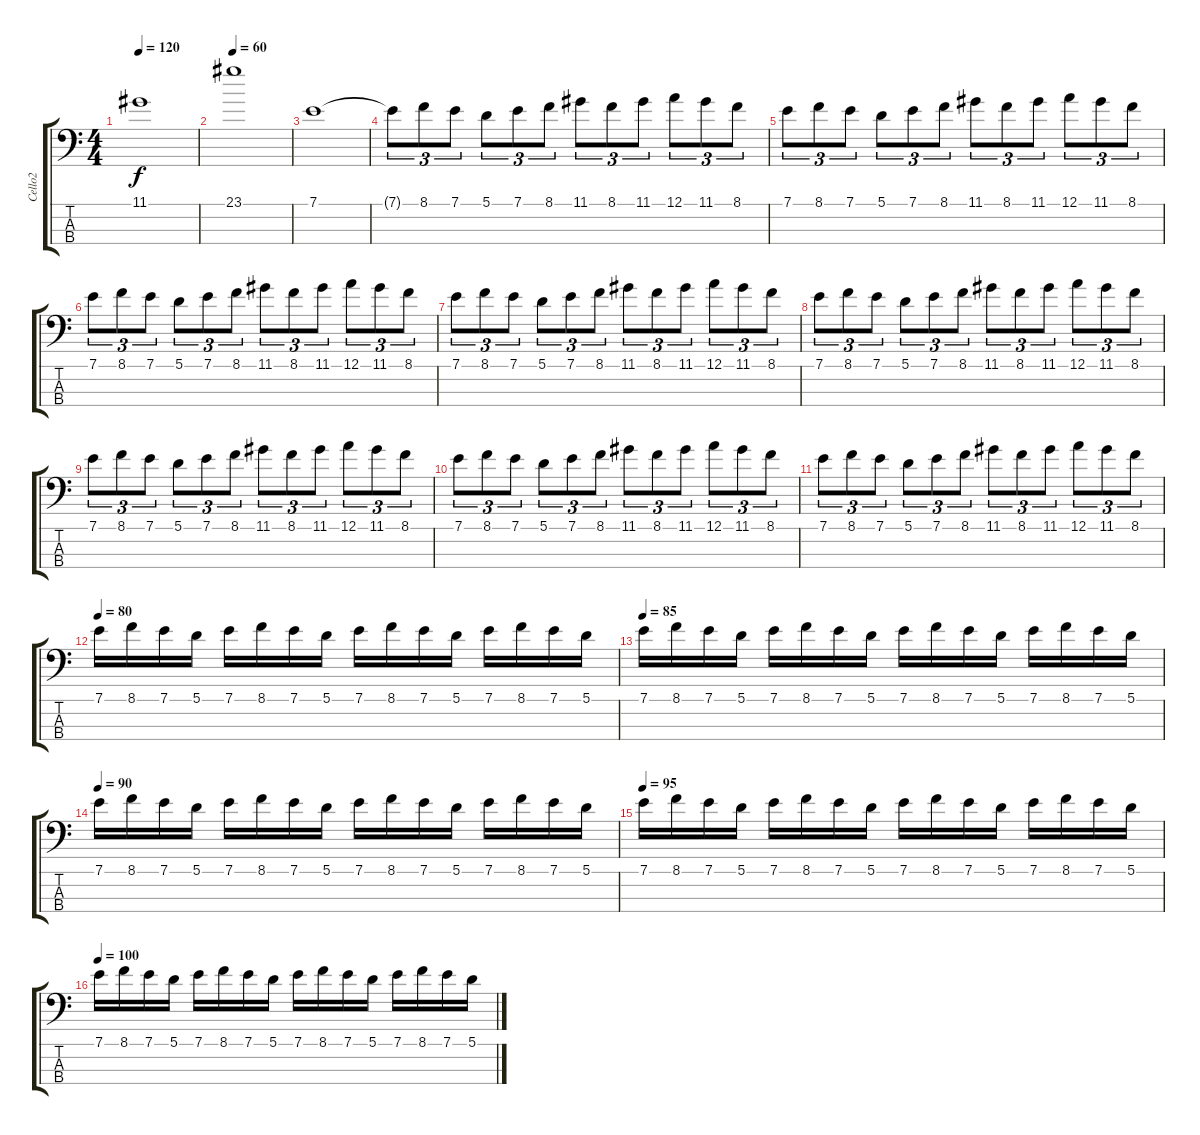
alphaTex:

\track ("Cello2" "Cello2") {instrument overdrivenguitar}
\staff {score tabs}
\tuning (A2 D2 G1 C1) {hide}
\ts (4 4)
\tempo 120
\clef f4
\ks c
11.1.1{dy f} |
\tempo 60
23.1.1 |
7.1.1{volume 6} |
7.1{t}.8{tu (3 2) volume 16} 8.1.8{tu (3 2)} 7.1.8{tu (3 2)} 5.1.8{tu (3 2)} 7.1.8{tu (3 2)} 8.1.8{tu (3 2)} 11.1.8{tu (3 2)} 8.1.8{tu (3 2)} 11.1.8{tu (3 2)} 12.1.8{tu (3 2)} 11.1.8{tu (3 2)} 8.1.8{tu (3 2)} |
7.1.8{tu (3 2)} 8.1.8{tu (3 2)} 7.1.8{tu (3 2)} 5.1.8{tu (3 2)} 7.1.8{tu (3 2)} 8.1.8{tu (3 2)} 11.1.8{tu (3 2)} 8.1.8{tu (3 2)} 11.1.8{tu (3 2)} 12.1.8{tu (3 2)} 11.1.8{tu (3 2)} 8.1.8{tu (3 2)} |
7.1.8{tu (3 2)} 8.1.8{tu (3 2)} 7.1.8{tu (3 2)} 5.1.8{tu (3 2)} 7.1.8{tu (3 2)} 8.1.8{tu (3 2)} 11.1.8{tu (3 2)} 8.1.8{tu (3 2)} 11.1.8{tu (3 2)} 12.1.8{tu (3 2)} 11.1.8{tu (3 2)} 8.1.8{tu (3 2)} |
7.1.8{tu (3 2)} 8.1.8{tu (3 2)} 7.1.8{tu (3 2)} 5.1.8{tu (3 2)} 7.1.8{tu (3 2)} 8.1.8{tu (3 2)} 11.1.8{tu (3 2)} 8.1.8{tu (3 2)} 11.1.8{tu (3 2)} 12.1.8{tu (3 2)} 11.1.8{tu (3 2)} 8.1.8{tu (3 2)} |
7.1.8{tu (3 2)} 8.1.8{tu (3 2)} 7.1.8{tu (3 2)} 5.1.8{tu (3 2)} 7.1.8{tu (3 2)} 8.1.8{tu (3 2)} 11.1.8{tu (3 2)} 8.1.8{tu (3 2)} 11.1.8{tu (3 2)} 12.1.8{tu (3 2)} 11.1.8{tu (3 2)} 8.1.8{tu (3 2)} |
7.1.8{tu (3 2)} 8.1.8{tu (3 2)} 7.1.8{tu (3 2)} 5.1.8{tu (3 2)} 7.1.8{tu (3 2)} 8.1.8{tu (3 2)} 11.1.8{tu (3 2)} 8.1.8{tu (3 2)} 11.1.8{tu (3 2)} 12.1.8{tu (3 2)} 11.1.8{tu (3 2)} 8.1.8{tu (3 2)} |
7.1.8{tu (3 2)} 8.1.8{tu (3 2)} 7.1.8{tu (3 2)} 5.1.8{tu (3 2)} 7.1.8{tu (3 2)} 8.1.8{tu (3 2)} 11.1.8{tu (3 2)} 8.1.8{tu (3 2)} 11.1.8{tu (3 2)} 12.1.8{tu (3 2)} 11.1.8{tu (3 2)} 8.1.8{tu (3 2)} |
7.1.8{tu (3 2)} 8.1.8{tu (3 2)} 7.1.8{tu (3 2)} 5.1.8{tu (3 2)} 7.1.8{tu (3 2)} 8.1.8{tu (3 2)} 11.1.8{tu (3 2)} 8.1.8{tu (3 2)} 11.1.8{tu (3 2)} 12.1.8{tu (3 2)} 11.1.8{tu (3 2)} 8.1.8{tu (3 2)} |
\tempo 80
7.1.16 8.1.16 7.1.16 5.1.16 7.1.16 8.1.16 7.1.16 5.1.16 7.1.16 8.1.16 7.1.16 5.1.16 7.1.16 8.1.16 7.1.16 5.1.16 |
\tempo 85
7.1.16 8.1.16 7.1.16 5.1.16 7.1.16 8.1.16 7.1.16 5.1.16 7.1.16 8.1.16 7.1.16 5.1.16 7.1.16 8.1.16 7.1.16 5.1.16 |
\tempo 90
7.1.16 8.1.16 7.1.16 5.1.16 7.1.16 8.1.16 7.1.16 5.1.16 7.1.16 8.1.16 7.1.16 5.1.16 7.1.16 8.1.16 7.1.16 5.1.16 |
\tempo 95
7.1.16 8.1.16 7.1.16 5.1.16 7.1.16 8.1.16 7.1.16 5.1.16 7.1.16 8.1.16 7.1.16 5.1.16 7.1.16 8.1.16 7.1.16 5.1.16 |
\tempo 100
7.1.16 8.1.16 7.1.16 5.1.16 7.1.16 8.1.16 7.1.16 5.1.16 7.1.16 8.1.16 7.1.16 5.1.16 7.1.16 8.1.16 7.1.16 5.1.16
